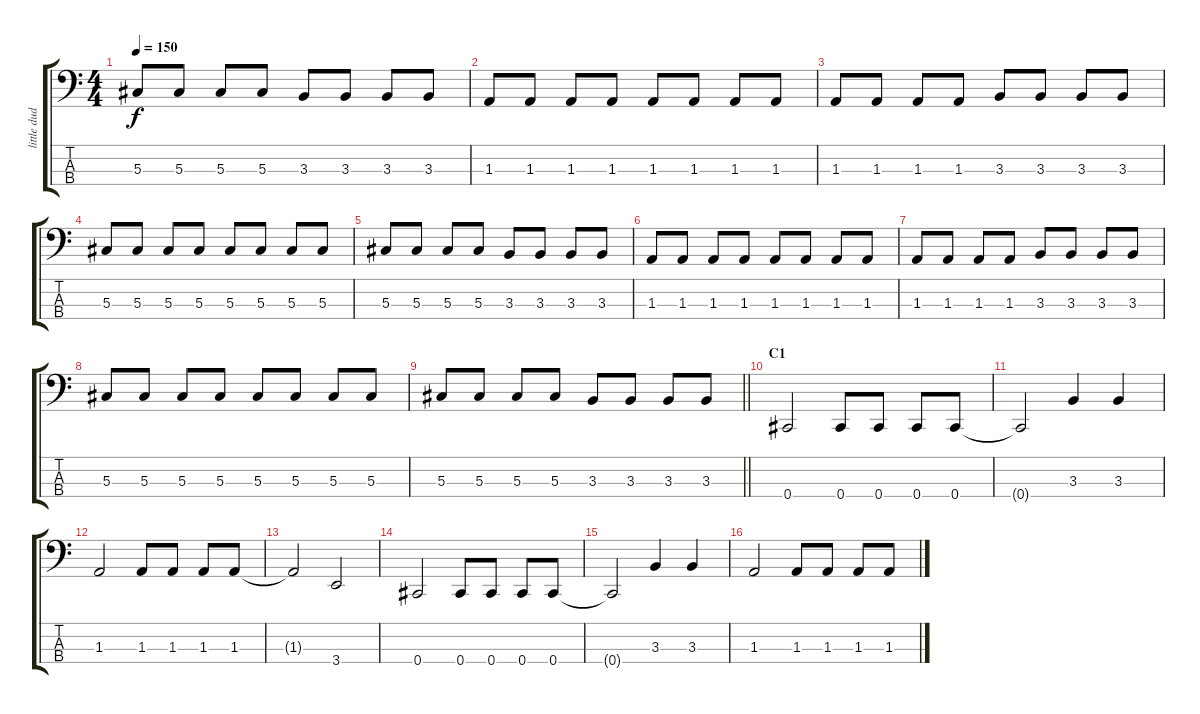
\track ("little dude" "little dud") {instrument electricbassfinger}
\staff {score tabs}
\tuning (Gb2 Db2 Ab1 Db1) {hide}
\ts (4 4)
\tempo 150
\clef f4
\ks c
5.3.8{dy f} 5.3.8 5.3.8 5.3.8 3.3.8 3.3.8 3.3.8 3.3.8 |
1.3.8 1.3.8 1.3.8 1.3.8 1.3.8 1.3.8 1.3.8 1.3.8 |
1.3.8 1.3.8 1.3.8 1.3.8 3.3.8 3.3.8 3.3.8 3.3.8 |
5.3.8 5.3.8 5.3.8 5.3.8 5.3.8 5.3.8 5.3.8 5.3.8 |
5.3.8 5.3.8 5.3.8 5.3.8 3.3.8 3.3.8 3.3.8 3.3.8 |
1.3.8 1.3.8 1.3.8 1.3.8 1.3.8 1.3.8 1.3.8 1.3.8 |
1.3.8 1.3.8 1.3.8 1.3.8 3.3.8 3.3.8 3.3.8 3.3.8 |
5.3.8 5.3.8 5.3.8 5.3.8 5.3.8 5.3.8 5.3.8 5.3.8 |
\barLineRight lightlight
5.3.8 5.3.8 5.3.8 5.3.8 3.3.8 3.3.8 3.3.8 3.3.8 |
\section ("" "C1")
0.4.2 0.4.8 0.4.8 0.4.8 0.4.8 |
0.4{t}.2 3.3.4 3.3.4 |
1.3.2 1.3.8 1.3.8 1.3.8 1.3.8 |
1.3{t}.2 3.4.2 |
0.4.2 0.4.8 0.4.8 0.4.8 0.4.8 |
0.4{t}.2 3.3.4 3.3.4 |
1.3.2 1.3.8 1.3.8 1.3.8 1.3.8
